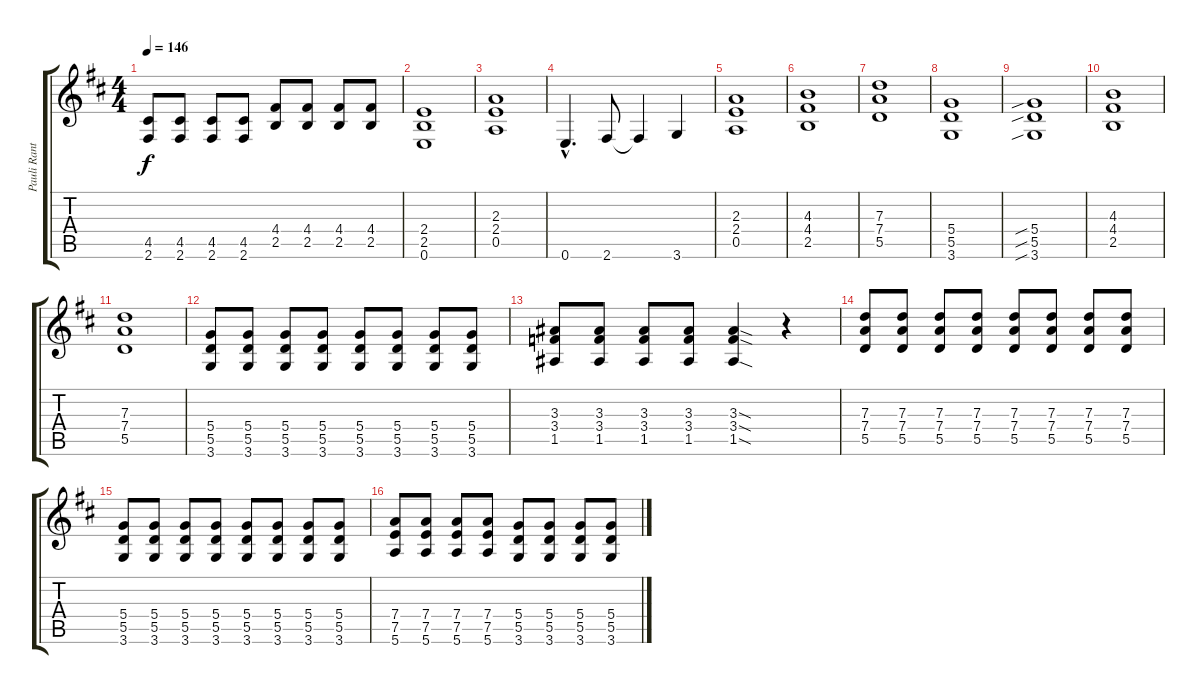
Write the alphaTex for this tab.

\track ("Pauli Rantasalmi" "Pauli Rant") {instrument distortionguitar}
\staff {score tabs}
\tuning (E4 B3 G3 D3 A2 E2) {hide}
\ts (4 4)
\tempo 146
\clef g2
\ks d
(4.5 2.6).8{dy f} (4.5 2.6).8 (4.5 2.6).8 (4.5 2.6).8 (4.4 2.5).8 (4.4 2.5).8 (4.4 2.5).8 (4.4 2.5).8 |
(2.4 2.5 0.6).1 |
(2.3 2.4 0.5).1 |
0.6{hac}.4{d} 2.6.8 2.6{t}.4 3.6.4 |
(2.3 2.4 0.5).1 |
(4.3 4.4 2.5).1 |
(7.3 7.4 5.5).1 |
(5.4 5.5 3.6).1 |
(5.4{sib} 5.5{sib} 3.6{sib}).1 |
(4.3 4.4 2.5).1 |
(7.3 7.4 5.5).1 |
(5.4 5.5 3.6).8 (5.4 5.5 3.6).8 (5.4 5.5 3.6).8 (5.4 5.5 3.6).8 (5.4 5.5 3.6).8 (5.4 5.5 3.6).8 (5.4 5.5 3.6).8 (5.4 5.5 3.6).8 |
(3.3 3.4 1.5).8 (3.3 3.4 1.5).8 (3.3 3.4 1.5).8 (3.3 3.4 1.5).8 (3.3{sod} 3.4{sod} 1.5{sod}).4 r.4 |
(7.3 7.4 5.5).8 (7.3 7.4 5.5).8 (7.3 7.4 5.5).8 (7.3 7.4 5.5).8 (7.3 7.4 5.5).8 (7.3 7.4 5.5).8 (7.3 7.4 5.5).8 (7.3 7.4 5.5).8 |
(5.4 5.5 3.6).8 (5.4 5.5 3.6).8 (5.4 5.5 3.6).8 (5.4 5.5 3.6).8 (5.4 5.5 3.6).8 (5.4 5.5 3.6).8 (5.4 5.5 3.6).8 (5.4 5.5 3.6).8 |
(7.4 7.5 5.6).8 (7.4 7.5 5.6).8 (7.4 7.5 5.6).8 (7.4 7.5 5.6).8 (5.4 5.5 3.6).8 (5.4 5.5 3.6).8 (5.4 5.5 3.6).8 (5.4 5.5 3.6).8
